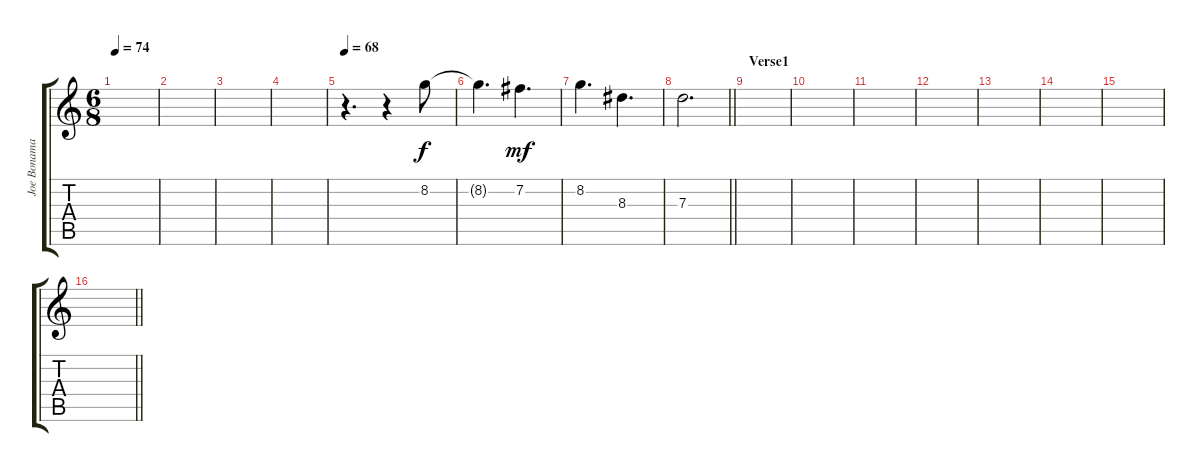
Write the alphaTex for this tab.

\track ("Joe Bonamassa Guitar" "Joe Bonama") {instrument electricguitarjazz}
\staff {score tabs}
\tuning (E4 B3 G3 D3 A2 E2) {hide}
\ts (6 8)
\tempo 74
\clef g2
\ks c
|
|
|
|
\tempo 68
r.4{d} r.4 8.2.8{instrument electricguitarjazz} |
8.2{t}.4{d dy f} 7.2.4{d dy mf} |
8.2.4{d} 8.3.4{d} |
\barLineRight lightlight
7.3.2{d} |
\section ("" "Verse1")
|
|
|
|
|
|
|
\barLineRight lightlight
